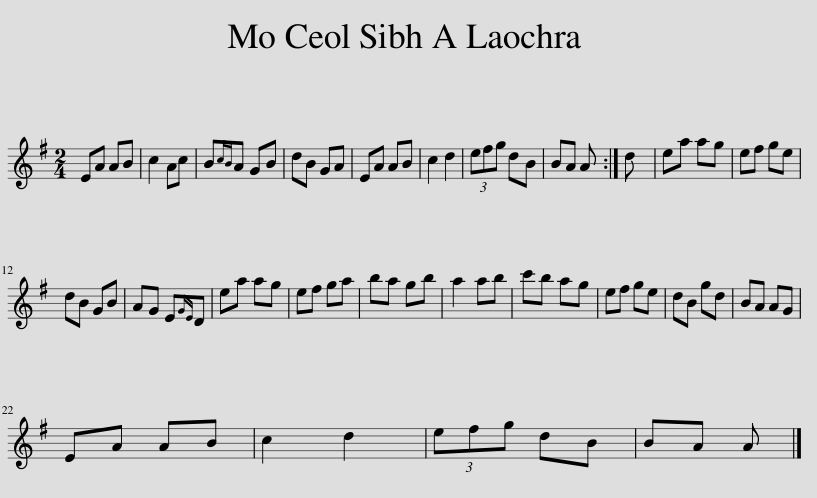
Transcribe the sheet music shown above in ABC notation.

X:1
L:1/8
M:2/4
I:linebreak $
K:G
V:1 treble
V:1
 EA AB | c2 Ac | B{cB}A GB | dB GA | EA AB | %5
 c2 d2 | (3efg dB | BA A :| d | ea ag | %10
 ef ge |$ dB GB | AG E{GE}D | ea ag | ef ga | %15
 ba gb | a2 ab | c'b ag | ef ge | dB gd | %20
 BA AG |$ EA AB | c2 d2 | (3efg dB | BA A |] %25
